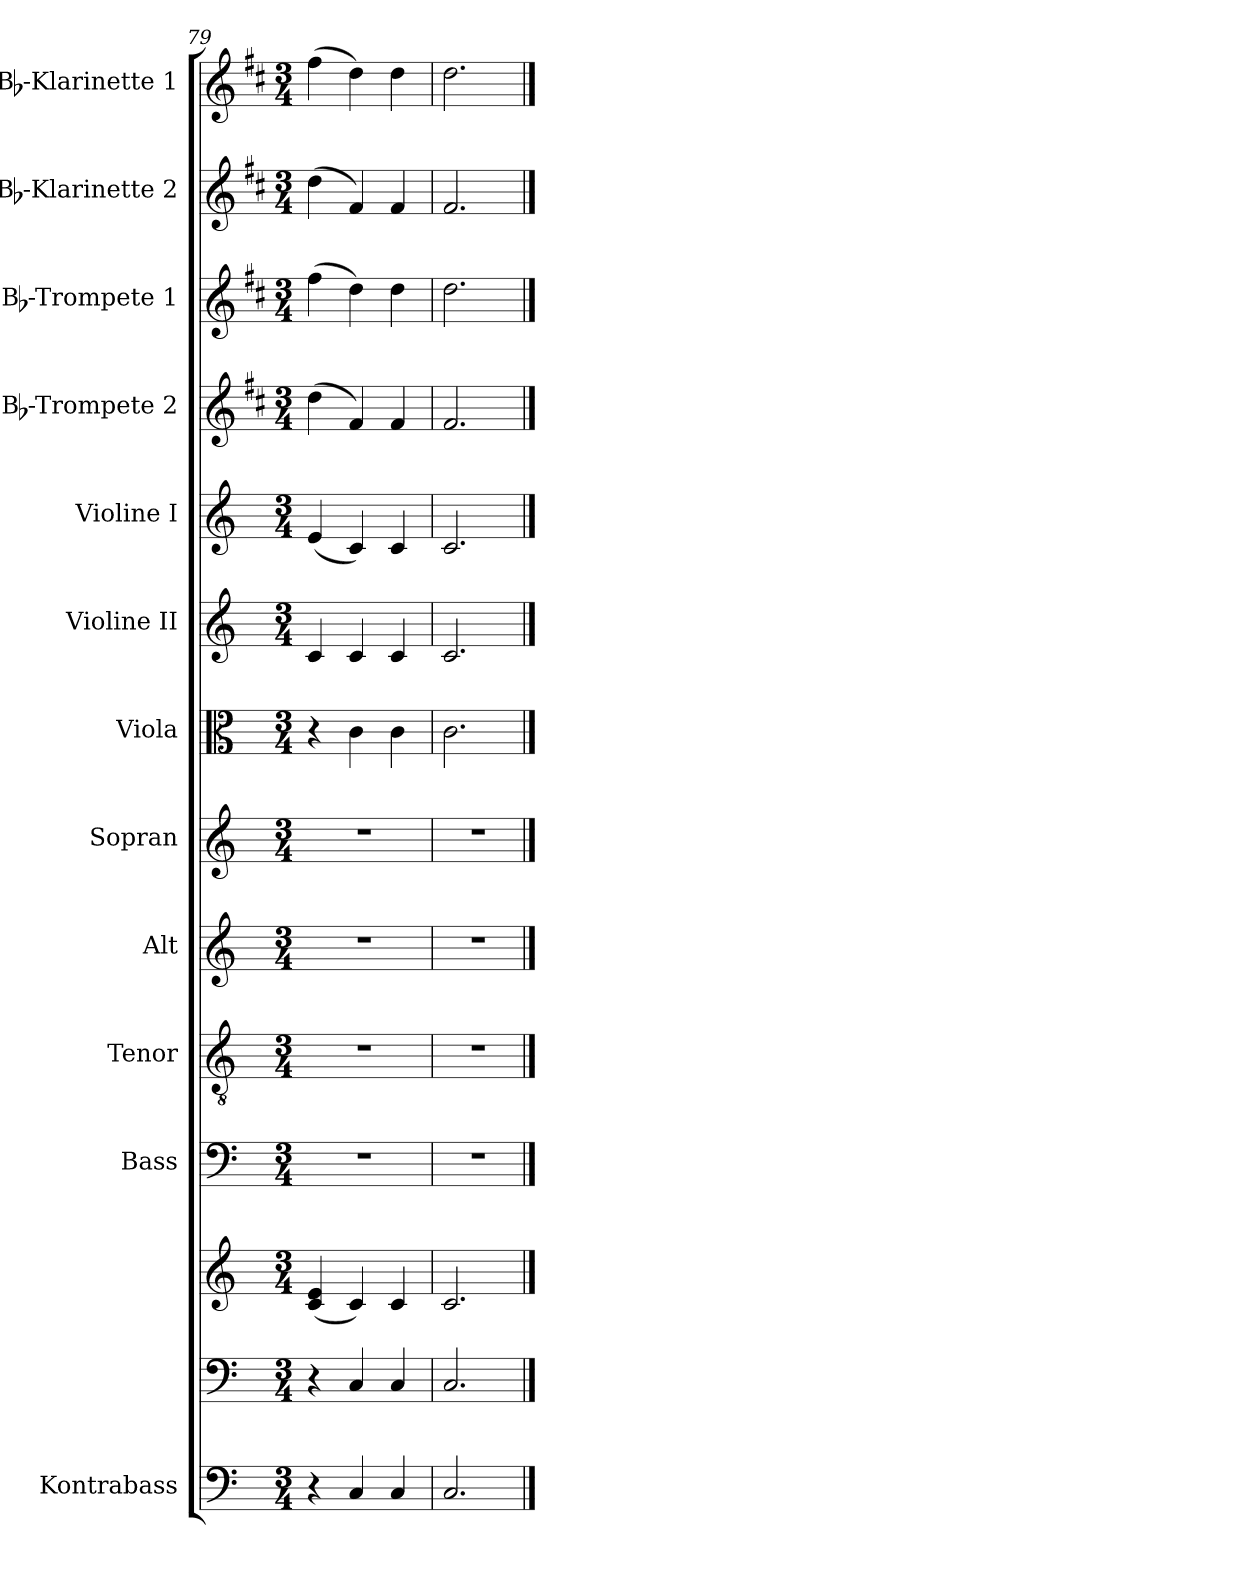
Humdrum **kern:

**kern	**kern	**kern	**kern	**kern	**kern	**kern	**kern	**kern	**kern	**kern	**kern	**kern	**kern
*part13	*part12	*part12	*part11	*part10	*part9	*part8	*part7	*part6	*part5	*part4	*part3	*part2	*part1
*staff14	*staff13	*staff12	*staff11	*staff10	*staff9	*staff8	*staff7	*staff6	*staff5	*staff4	*staff3	*staff2	*staff1
*I"Kontrabass	*	*	*I"Bass	*I"Tenor	*I"Alt	*I"Sopran	*I"Viola	*I"Violine II	*I"Violine I	*I"Bb-Trompete 2	*I"Bb-Trompete 1	*I"Bb-Klarinette 2	*I"Bb-Klarinette 1
*I'Kb.	*	*	*I'B.	*I'T.	*I'A.	*I'S.	*I'Vla.	*I'Vl. II	*I'Vl. I	*I'Bb Trp. 2	*I'Bb Trp. 1	*I'Bb Kl. 2	*I'Bb Kl. 1
*clefF4	*clefF4	*clefG2	*clefF4	*clefGv2	*clefG2	*clefG2	*clefC3	*clefG2	*clefG2	*clefG2	*clefG2	*clefG2	*clefG2
*ITrd7c12	*	*	*	*	*	*	*	*	*	*ITrd1c2	*ITrd1c2	*ITrd1c2	*ITrd1c2
*k[]	*k[]	*k[]	*k[]	*k[]	*k[]	*k[]	*k[]	*k[]	*k[]	*k[]	*k[]	*k[]	*k[]
*C:	*C:	*C:	*C:	*C:	*C:	*C:	*C:	*C:	*C:	*C:	*C:	*C:	*C:
*M3/4	*M3/4	*M3/4	*M3/4	*M3/4	*M3/4	*M3/4	*M3/4	*M3/4	*M3/4	*M3/4	*M3/4	*M3/4	*M3/4
=79	=79	=79	=79	=79	=79	=79	=79	=79	=79	=79	=79	=79	=79
4r	4r	(<4c/ 4e/	2.r	2.r	2.r	2.r	4r	4c/	(<4e/	(>4cc\	(>4ee\	(>4cc\	(>4ee\
4CC/	4C/	4c/)	.	.	.	.	4c\	4c/	4c/)	4e/)	4cc\)	4e/)	4cc\)
4CC/	4C/	4c/	.	.	.	.	4c\	4c/	4c/	4e/	4cc\	4e/	4cc\
=80	=80	=80	=80	=80	=80	=80	=80	=80	=80	=80	=80	=80	=80
2.CC/	2.C/	2.c/	2.r	2.r	2.r	2.r	2.c\	2.c/	2.c/	2.e/	2.cc\	2.e/	2.cc\
==	==	==	==	==	==	==	==	==	==	==	==	==	==
*-	*-	*-	*-	*-	*-	*-	*-	*-	*-	*-	*-	*-	*-
